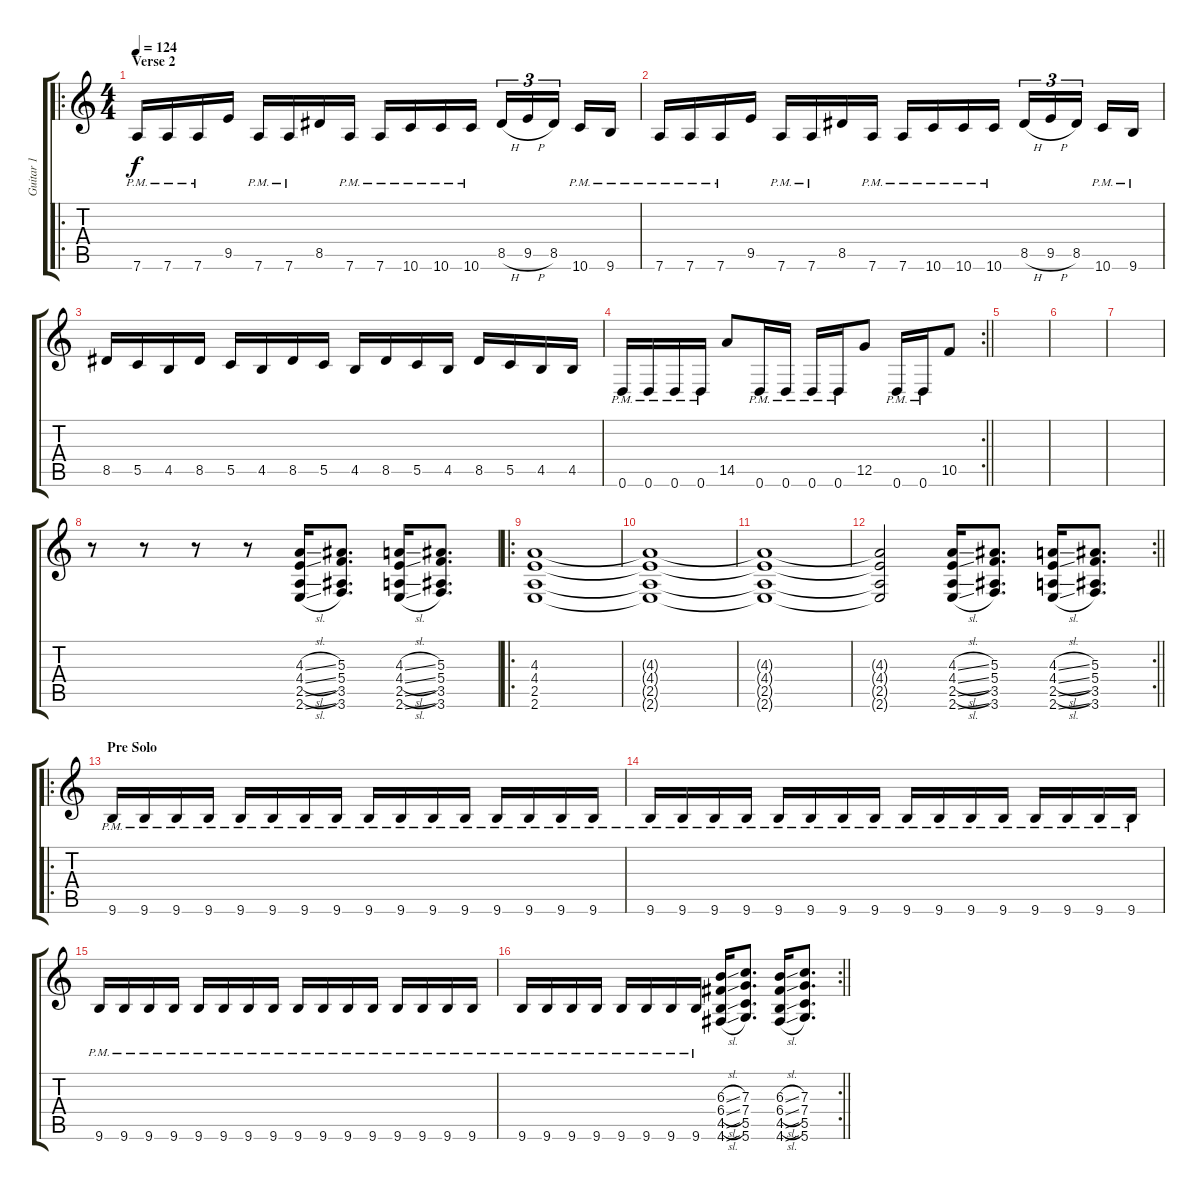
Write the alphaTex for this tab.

\track ("Guitar 1" "Guitar 1") {instrument distortionguitar}
\staff {score tabs}
\tuning (D4 A3 F3 C3 G2 D2) {hide}
\ro
\ts (4 4)
\section ("" "Verse 2")
\tempo 124
\clef g2
\ks c
7.6{pm}.16{dy f} 7.6{pm}.16 7.6{pm}.16 9.5.16 7.6{pm}.16 7.6{pm}.16 8.5.16 7.6{pm}.16 7.6{pm}.16 10.6{pm}.16 10.6{pm}.16 10.6{pm}.16 8.5{h}.16{tu (3 2)} 9.5{h}.16{tu (3 2)} 8.5.16{tu (3 2) beam splitsecondary} 10.6{pm}.16 9.6{pm}.16 |
7.6{pm}.16 7.6{pm}.16 7.6{pm}.16 9.5.16 7.6{pm}.16 7.6{pm}.16 8.5.16 7.6{pm}.16 7.6{pm}.16 10.6{pm}.16 10.6{pm}.16 10.6{pm}.16 8.5{h}.16{tu (3 2)} 9.5{h}.16{tu (3 2)} 8.5.16{tu (3 2) beam splitsecondary} 10.6{pm}.16 9.6{pm}.16 |
8.5.16 5.5.16 4.5.16 8.5.16 5.5.16 4.5.16 8.5.16 5.5.16 4.5.16 8.5.16 5.5.16 4.5.16 8.5.16 5.5.16 4.5.16 4.5.16 |
\rc 2
\barLineRight lightlight
0.6{pm}.16 0.6{pm}.16 0.6{pm}.16 0.6{pm}.16 14.5.8 0.6{pm}.16 0.6{pm}.16 0.6{pm}.16 0.6{pm}.16 12.5.8 0.6{pm}.16 0.6{pm}.16 10.5.8 |
|
|
|
r.8 r.8 r.8 r.8 (4.3{sl} 4.4{sl} 2.5{sl} 2.6{sl}).16 (5.3 5.4 3.5 3.6).8{d} (4.3{sl} 4.4{sl} 2.5{sl} 2.6{sl}).16 (5.3 5.4 3.5 3.6).8{d} |
\ro
(4.3 4.4 2.5 2.6).1 |
(4.3{t} 4.4{t} 2.5{t} 2.6{t}).1 |
(4.3{t} 4.4{t} 2.5{t} 2.6{t}).1 |
\rc 2
\barLineRight lightlight
(4.3{t} 4.4{t} 2.5{t} 2.6{t}).2 (4.3{sl} 4.4{sl} 2.5{sl} 2.6{sl}).16 (5.3 5.4 3.5 3.6).8{d} (4.3{sl} 4.4{sl} 2.5{sl} 2.6{sl}).16 (5.3 5.4 3.5 3.6).8{d} |
\ro
\section ("" "Pre Solo")
9.6{pm}.16 9.6{pm}.16 9.6{pm}.16 9.6{pm}.16 9.6{pm}.16 9.6{pm}.16 9.6{pm}.16 9.6{pm}.16 9.6{pm}.16 9.6{pm}.16 9.6{pm}.16 9.6{pm}.16 9.6{pm}.16 9.6{pm}.16 9.6{pm}.16 9.6{pm}.16 |
9.6{pm}.16 9.6{pm}.16 9.6{pm}.16 9.6{pm}.16 9.6{pm}.16 9.6{pm}.16 9.6{pm}.16 9.6{pm}.16 9.6{pm}.16 9.6{pm}.16 9.6{pm}.16 9.6{pm}.16 9.6{pm}.16 9.6{pm}.16 9.6{pm}.16 9.6{pm}.16 |
9.6{pm}.16 9.6{pm}.16 9.6{pm}.16 9.6{pm}.16 9.6{pm}.16 9.6{pm}.16 9.6{pm}.16 9.6{pm}.16 9.6{pm}.16 9.6{pm}.16 9.6{pm}.16 9.6{pm}.16 9.6{pm}.16 9.6{pm}.16 9.6{pm}.16 9.6{pm}.16 |
\rc 2
\barLineRight lightlight
9.6{pm}.16 9.6{pm}.16 9.6{pm}.16 9.6{pm}.16 9.6{pm}.16 9.6{pm}.16 9.6{pm}.16 9.6{pm}.16 (6.3{sl} 6.4{sl} 4.5{sl} 4.6{sl}).16 (7.3 7.4 5.5 5.6).8{d} (6.3{sl} 6.4{sl} 4.5{sl} 4.6{sl}).16 (7.3 7.4 5.5 5.6).8{d}
